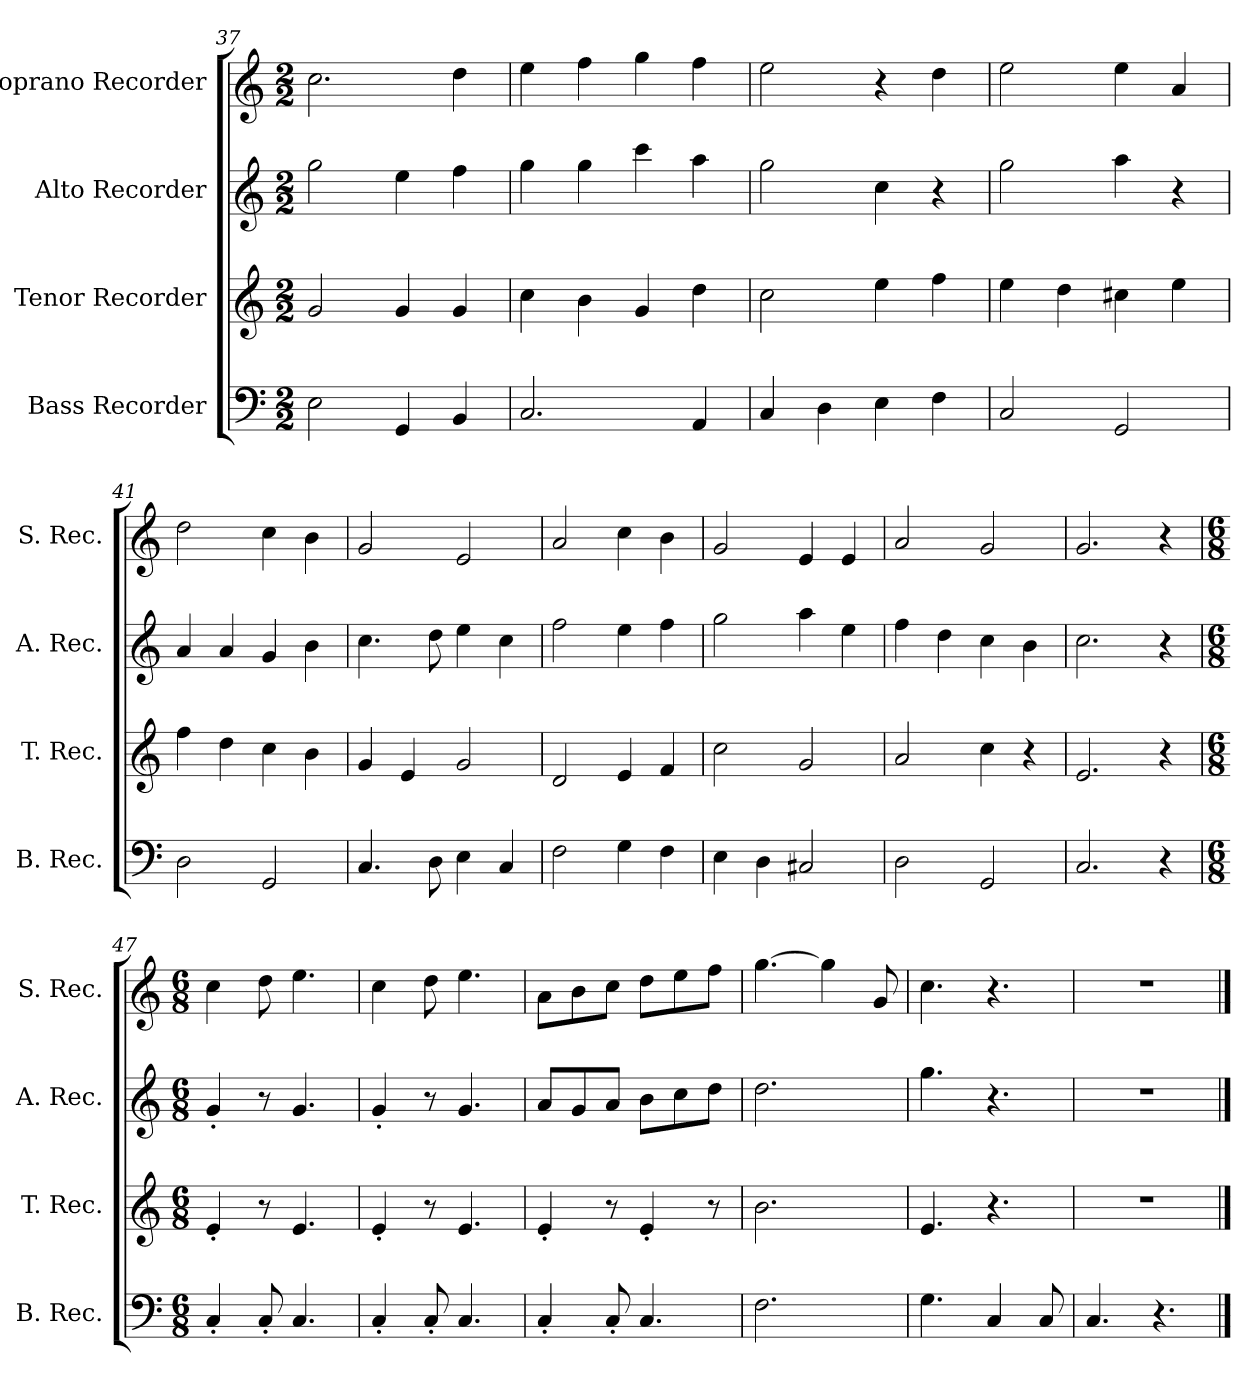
**kern	**kern	**kern	**kern
*part4	*part3	*part2	*part1
*staff4	*staff3	*staff2	*staff1
*I"Bass Recorder	*I"Tenor Recorder	*I"Alto Recorder	*I"Soprano Recorder
*I'B. Rec.	*I'T. Rec.	*I'A. Rec.	*I'S. Rec.
*clefF4	*clefG2	*clefG2	*clefG2
*ITrd-7c-12	*	*	*ITrd-7c-12
*k[]	*k[]	*k[]	*k[]
*C:	*C:	*C:	*C:
*M2/2	*M2/2	*M2/2	*M2/2
=37	=37	=37	=37
2e\	2g/	2gg\	2.ccc\
4G/	4g/	4ee\	.
4B/	4g/	4ff\	4ddd\
=38	=38	=38	=38
2.c/	4cc\	4gg\	4eee\
.	4b\	4gg\	4fff\
.	4g/	4ccc\	4ggg\
4A/	4dd\	4aa\	4fff\
=39	=39	=39	=39
4c/	2cc\	2gg\	2eee\
4d\	.	.	.
4e\	4ee\	4cc\	4r
4f\	4ff\	4r	4ddd\
=40	=40	=40	=40
2c/	4ee\	2gg\	2eee\
.	4dd\	.	.
2G/	4cc#X\	4aa\	4eee\
.	4ee\	4r	4aa/
=41	=41	=41	=41
2d\	4ff\	4a/	2ddd\
.	4dd\	4a/	.
2G/	4cc\	4g/	4ccc\
.	4b\	4b\	4bb\
=42	=42	=42	=42
4.c/	4g/	4.cc\	2gg/
.	4e/	.	.
8d\	.	8dd\	.
4e\	2g/	4ee\	2ee/
4c/	.	4cc\	.
=43	=43	=43	=43
2f\	2d/	2ff\	2aa/
4g\	4e/	4ee\	4ccc\
4f\	4f/	4ff\	4bb\
!!LO:LB:g=z
=44	=44	=44	=44
4e\	2cc\	2gg\	2gg/
4d\	.	.	.
2c#X/	2g/	4aa\	4ee/
.	.	4ee\	4ee/
=45	=45	=45	=45
2d\	2a/	4ff\	2aa/
.	.	4dd\	.
2G/	4cc\	4cc\	2gg/
.	4r	4b\	.
=46	=46	=46	=46
2.c/	2.e/	2.cc\	2.gg/
4r	4r	4r	4r
=47	=47	=47	=47
*M6/8	*M6/8	*M6/8	*M6/8
*	*	*	*MM120
4c'</	4e'</	4g'</	4ccc\
8c'</	8r	8r	8ddd\
4.c/	4.e/	4.g/	4.eee\
=48	=48	=48	=48
4c'</	4e'</	4g'</	4ccc\
8c'</	8r	8r	8ddd\
4.c/	4.e/	4.g/	4.eee\
=49	=49	=49	=49
4c'</	4e'</	8a/L	8aa\L
.	.	8g/	8bb\
8c'</	8r	8a/J	8ccc\J
4.c/	4e'</	8b\L	8ddd\L
.	.	8cc\	8eee\
.	8r	8dd\J	8fff\J
=50	=50	=50	=50
2.f\	2.b\	2.dd\	[4.ggg\
.	.	.	4ggg\]
.	.	.	8gg/
=51	=51	=51	=51
4.g\	4.e/	4.gg\	4.ccc\
4c/	4.r	4.r	4.r
8c/	.	.	.
=52	=52	=52	=52
4.c/	2.r	2.r	2.r
4.r	.	.	.
==	==	==	==
*-	*-	*-	*-
